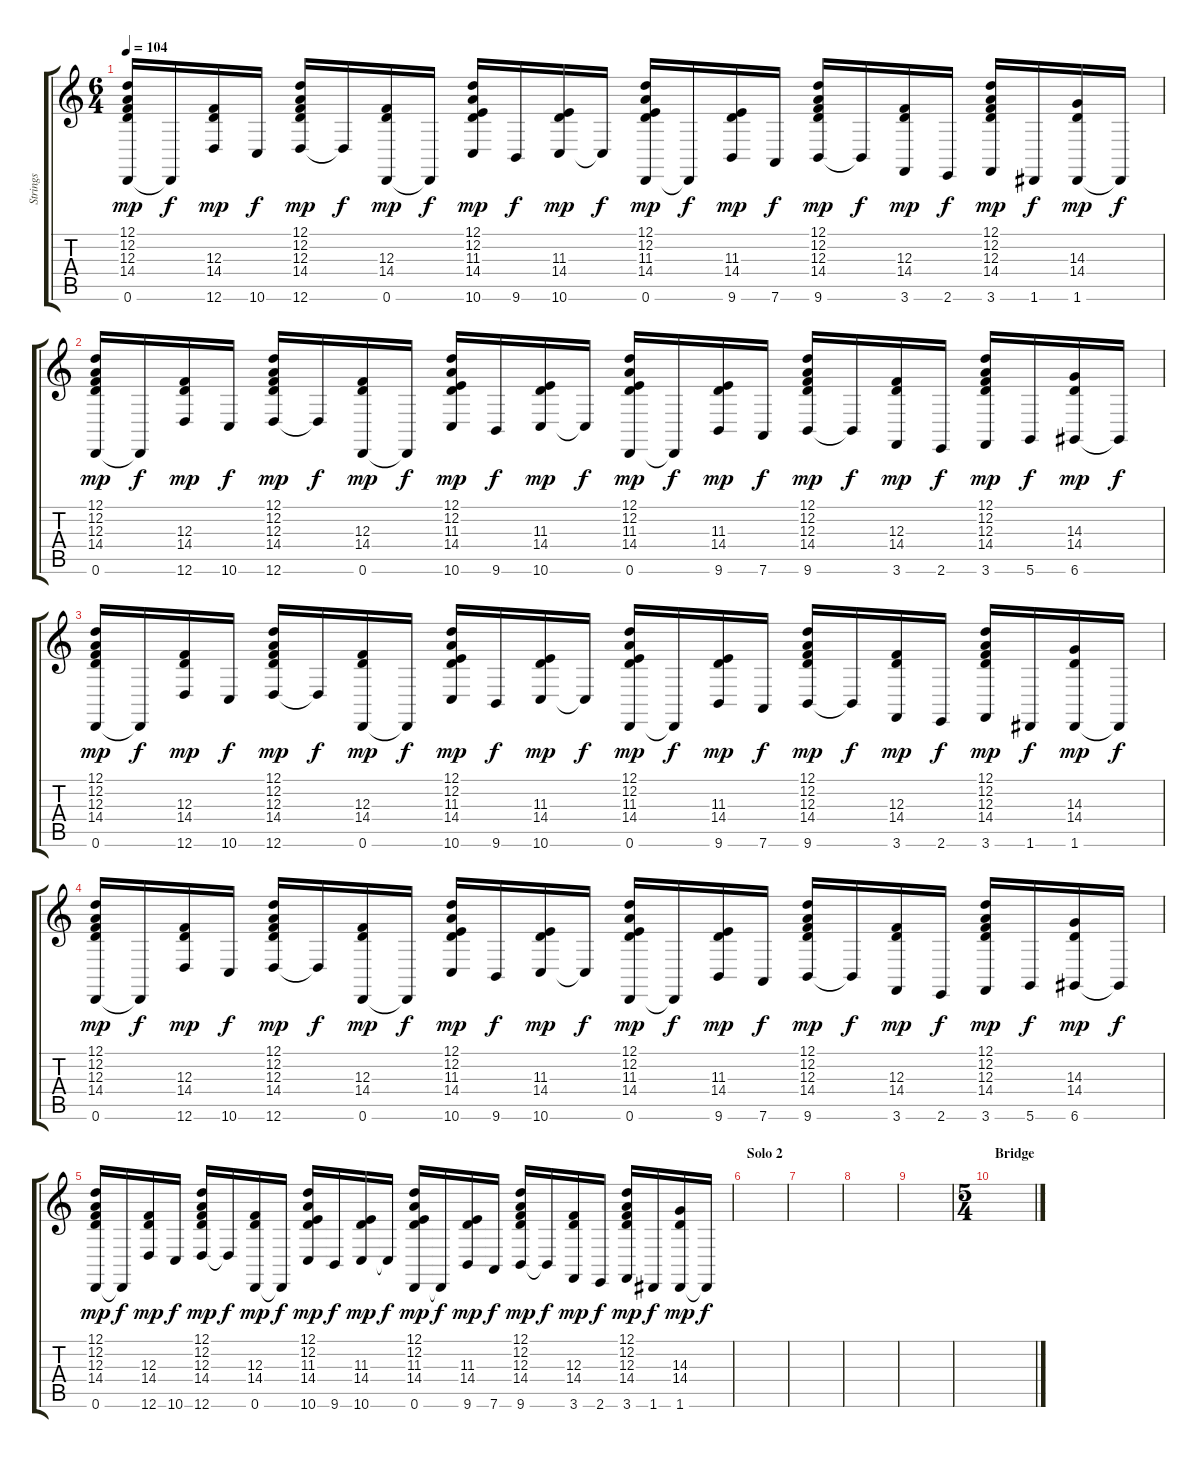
\track ("Strings" "Strings") {instrument stringensemble1}
\staff {score tabs}
\tuning (D4 A3 F3 C3 G2 D2) {hide}
\ts (6 4)
\tempo 104
\clef g2
\ks c
(12.1 12.2 12.3 14.4 0.6).16{dy mp} 0.6{t}.16{dy f} (12.3 14.4 12.6).16{dy mp} 10.6.16{dy f} (12.1 12.2 12.3 14.4 12.6).16{dy mp} 12.6{t}.16{dy f} (12.3 14.4 0.6).16{dy mp} 0.6{t}.16{dy f} (12.1 12.2 11.3 14.4 10.6).16{dy mp} 9.6.16{dy f} (11.3 14.4 10.6).16{dy mp} 10.6{t}.16{dy f} (12.1 12.2 11.3 14.4 0.6).16{dy mp} 0.6{t}.16{dy f} (11.3 14.4 9.6).16{dy mp} 7.6.16{dy f} (12.1 12.2 12.3 14.4 9.6).16{dy mp} 9.6{t}.16{dy f} (12.3 14.4 3.6).16{dy mp} 2.6.16{dy f} (12.1 12.2 12.3 14.4 3.6).16{dy mp} 1.6.16{dy f} (14.3 14.4 1.6).16{dy mp} 1.6{t}.16{dy f} |
(12.1 12.2 12.3 14.4 0.6).16{dy mp} 0.6{t}.16{dy f} (12.3 14.4 12.6).16{dy mp} 10.6.16{dy f} (12.1 12.2 12.3 14.4 12.6).16{dy mp} 12.6{t}.16{dy f} (12.3 14.4 0.6).16{dy mp} 0.6{t}.16{dy f} (12.1 12.2 11.3 14.4 10.6).16{dy mp} 9.6.16{dy f} (11.3 14.4 10.6).16{dy mp} 10.6{t}.16{dy f} (12.1 12.2 11.3 14.4 0.6).16{dy mp} 0.6{t}.16{dy f} (11.3 14.4 9.6).16{dy mp} 7.6.16{dy f} (12.1 12.2 12.3 14.4 9.6).16{dy mp} 9.6{t}.16{dy f} (12.3 14.4 3.6).16{dy mp} 2.6.16{dy f} (12.1 12.2 12.3 14.4 3.6).16{dy mp} 5.6.16{dy f} (14.3 14.4 6.6).16{dy mp} 6.6{t}.16{dy f} |
(12.1 12.2 12.3 14.4 0.6).16{dy mp} 0.6{t}.16{dy f} (12.3 14.4 12.6).16{dy mp} 10.6.16{dy f} (12.1 12.2 12.3 14.4 12.6).16{dy mp} 12.6{t}.16{dy f} (12.3 14.4 0.6).16{dy mp} 0.6{t}.16{dy f} (12.1 12.2 11.3 14.4 10.6).16{dy mp} 9.6.16{dy f} (11.3 14.4 10.6).16{dy mp} 10.6{t}.16{dy f} (12.1 12.2 11.3 14.4 0.6).16{dy mp} 0.6{t}.16{dy f} (11.3 14.4 9.6).16{dy mp} 7.6.16{dy f} (12.1 12.2 12.3 14.4 9.6).16{dy mp} 9.6{t}.16{dy f} (12.3 14.4 3.6).16{dy mp} 2.6.16{dy f} (12.1 12.2 12.3 14.4 3.6).16{dy mp} 1.6.16{dy f} (14.3 14.4 1.6).16{dy mp} 1.6{t}.16{dy f} |
(12.1 12.2 12.3 14.4 0.6).16{dy mp} 0.6{t}.16{dy f} (12.3 14.4 12.6).16{dy mp} 10.6.16{dy f} (12.1 12.2 12.3 14.4 12.6).16{dy mp} 12.6{t}.16{dy f} (12.3 14.4 0.6).16{dy mp} 0.6{t}.16{dy f} (12.1 12.2 11.3 14.4 10.6).16{dy mp} 9.6.16{dy f} (11.3 14.4 10.6).16{dy mp} 10.6{t}.16{dy f} (12.1 12.2 11.3 14.4 0.6).16{dy mp} 0.6{t}.16{dy f} (11.3 14.4 9.6).16{dy mp} 7.6.16{dy f} (12.1 12.2 12.3 14.4 9.6).16{dy mp} 9.6{t}.16{dy f} (12.3 14.4 3.6).16{dy mp} 2.6.16{dy f} (12.1 12.2 12.3 14.4 3.6).16{dy mp} 5.6.16{dy f} (14.3 14.4 6.6).16{dy mp} 6.6{t}.16{dy f} |
(12.1 12.2 12.3 14.4 0.6).16{dy mp} 0.6{t}.16{dy f} (12.3 14.4 12.6).16{dy mp} 10.6.16{dy f} (12.1 12.2 12.3 14.4 12.6).16{dy mp} 12.6{t}.16{dy f} (12.3 14.4 0.6).16{dy mp} 0.6{t}.16{dy f} (12.1 12.2 11.3 14.4 10.6).16{dy mp} 9.6.16{dy f} (11.3 14.4 10.6).16{dy mp} 10.6{t}.16{dy f} (12.1 12.2 11.3 14.4 0.6).16{dy mp} 0.6{t}.16{dy f} (11.3 14.4 9.6).16{dy mp} 7.6.16{dy f} (12.1 12.2 12.3 14.4 9.6).16{dy mp} 9.6{t}.16{dy f} (12.3 14.4 3.6).16{dy mp} 2.6.16{dy f} (12.1 12.2 12.3 14.4 3.6).16{dy mp} 1.6.16{dy f} (14.3 14.4 1.6).16{dy mp} 1.6{t}.16{dy f} |
\section ("" "Solo 2")
|
|
|
|
\ts (5 4)
\section ("" "Bridge")
